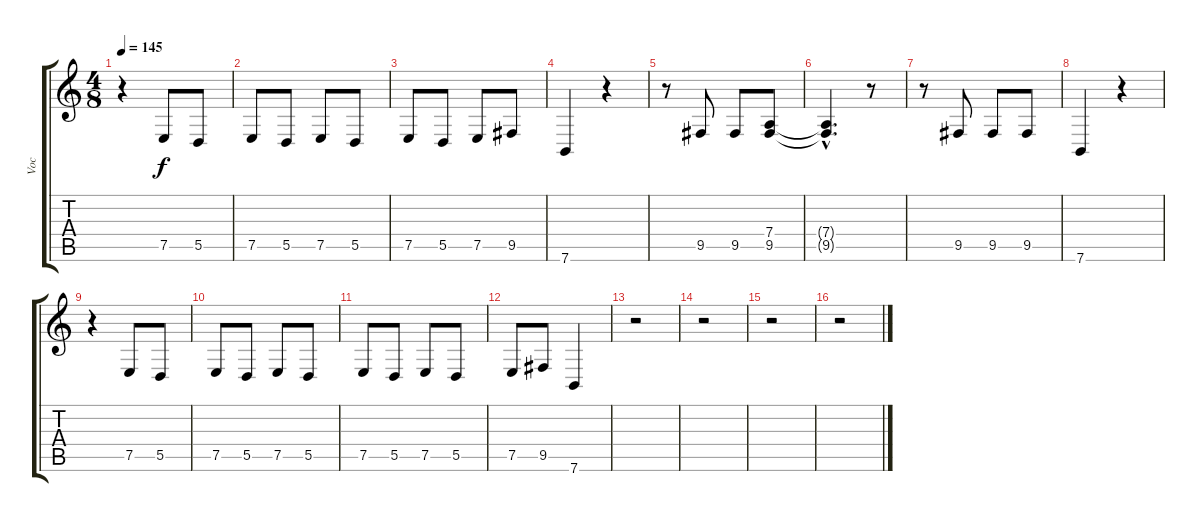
\track ("Voc" "Voc") {instrument lead8bassandlead}
\staff {score tabs}
\tuning (E4 B3 G3 D3 A2 E2) {hide}
\ts (4 8)
\tempo 145
\clef g2
\ks c
r.4{dy f} 7.5.8 5.5.8 |
7.5.8 5.5.8 7.5.8 5.5.8 |
7.5.8 5.5.8 7.5.8 9.5.8 |
7.6.4 r.4 |
r.8 9.5.8 9.5.8 (7.4 9.5).8 |
(7.4{hac t} 9.5{hac t}).4{d} r.8 |
r.8 9.5.8 9.5.8 9.5.8 |
7.6.4 r.4 |
r.4 7.5.8 5.5.8 |
7.5.8 5.5.8 7.5.8 5.5.8 |
7.5.8 5.5.8 7.5.8 5.5.8 |
7.5.8 9.5.8 7.6.4 |
r.2 |
r.2 |
r.2 |
r.2
